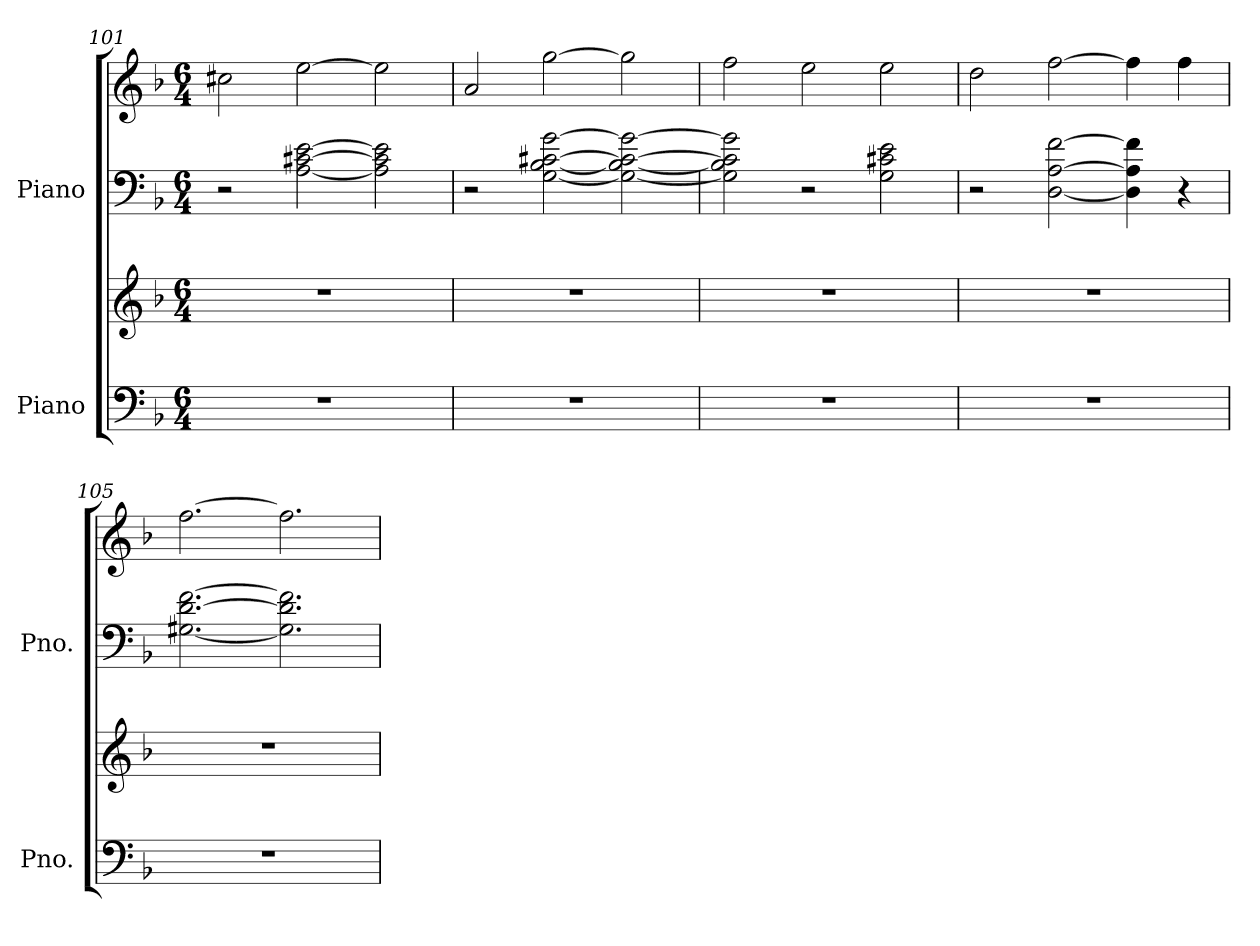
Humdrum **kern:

**kern	**kern	**kern	**kern
*part2	*part2	*part1	*part1
*staff4	*staff3	*staff2	*staff1
*I"Piano	*	*I"Piano	*
*I'Pno.	*	*I'Pno.	*
*clefF4	*clefG2	*clefF4	*clefG2
*k[b-]	*k[b-]	*k[b-]	*k[b-]
*M6/4	*M6/4	*M6/4	*M6/4
=101	=101	=101	=101
1.r	1.r	2r	2cc#X\
.	.	[2A\ [2c#X\ [2e\	[2ee\
.	.	2A\] 2c#\] 2e\]	2ee\]
=102	=102	=102	=102
1.r	1.r	2r	2a/
.	.	[2G\ [2B-\ [2c#X\ [2g\	[2gg\
.	.	2G\_ 2B-\_ 2c#\_ 2g\_	2gg\]
=103	=103	=103	=103
1.r	1.r	2G\] 2B-\] 2c#\] 2g\]	2ff\
.	.	2r	2ee\
.	.	2G\ 2c#X\ 2e\	2ee\
!!LO:LB:g=z
=104	=104	=104	=104
1.r	1.r	2r	2dd\
.	.	[2D\ [2A\ [2f\	[2ff\
.	.	4D\] 4A\] 4f\]	4ff\]
.	.	4r	4ff\
=105	=105	=105	=105
1.r	1.r	[2.G#X\ [2.d\ [2.f\	[2.ff\
.	.	2.G#\] 2.d\] 2.f\]	2.ff\]
=	=	=	=
*-	*-	*-	*-
